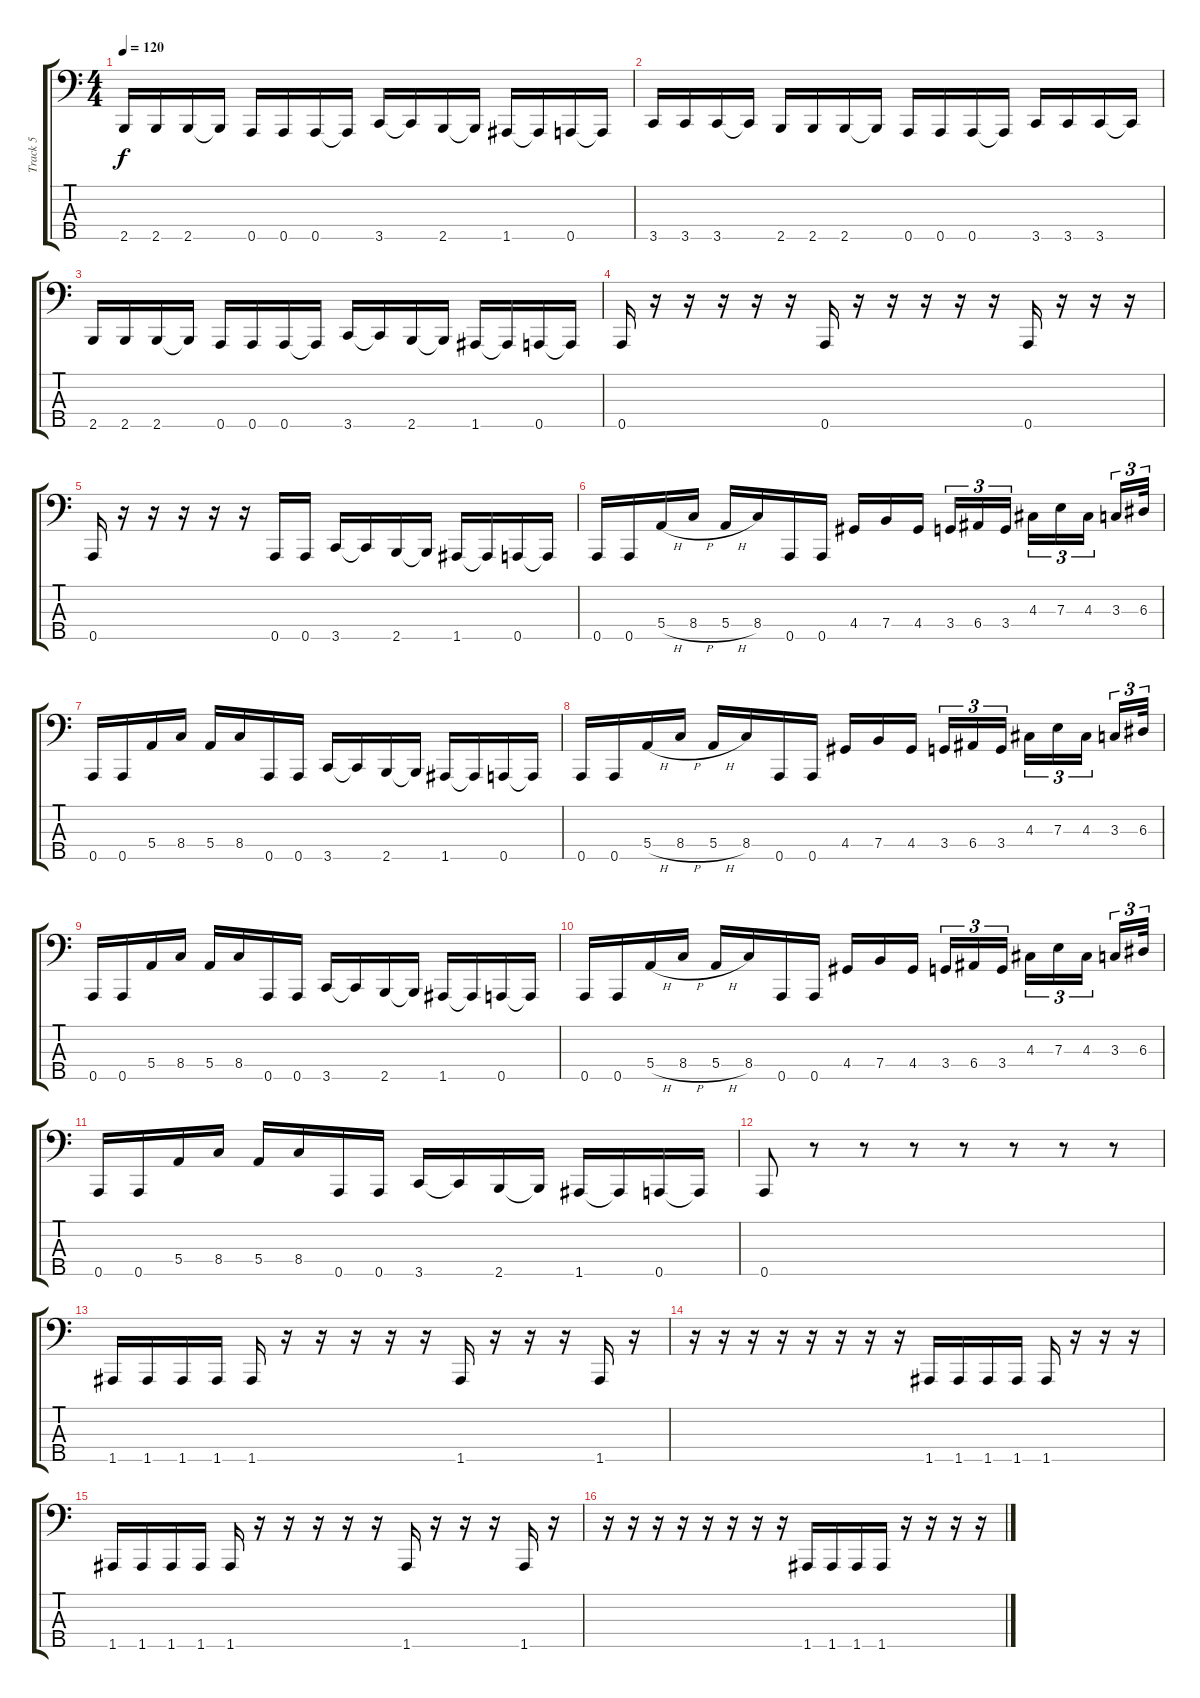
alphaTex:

\track ("Track 5" "Track 5") {instrument electricbasspick}
\staff {score tabs}
\tuning (G2 D2 A1 E1 A0) {hide}
\ts (4 4)
\tempo 120
\clef f4
\ks c
2.5.16{dy f} 2.5.16 2.5.16 2.5{t}.16 0.5.16 0.5.16 0.5.16 0.5{t}.16 3.5.16 3.5{t}.16 2.5.16 2.5{t}.16 1.5.16 1.5{t}.16 0.5.16 0.5{t}.16 |
3.5.16 3.5.16 3.5.16 3.5{t}.16 2.5.16 2.5.16 2.5.16 2.5{t}.16 0.5.16 0.5.16 0.5.16 0.5{t}.16 3.5.16 3.5.16 3.5.16 3.5{t}.16 |
2.5.16 2.5.16 2.5.16 2.5{t}.16 0.5.16 0.5.16 0.5.16 0.5{t}.16 3.5.16 3.5{t}.16 2.5.16 2.5{t}.16 1.5.16 1.5{t}.16 0.5.16 0.5{t}.16 |
0.5.16 r.16 r.16 r.16 r.16 r.16 0.5.16 r.16 r.16 r.16 r.16 r.16 0.5.16 r.16 r.16 r.16 |
0.5.16 r.16 r.16 r.16 r.16 r.16 0.5.16 0.5.16 3.5.16 3.5{t}.16 2.5.16 2.5{t}.16 1.5.16 1.5{t}.16 0.5.16 0.5{t}.16 |
0.5.16 0.5.16 5.4{h}.16 8.4{h}.16 5.4{h}.16 8.4.16 0.5.16 0.5.16 4.4.16 7.4.16 4.4.16 3.4.16{tu (3 2)} 6.4.16{tu (3 2)} 3.4.16{tu (3 2)} 4.3.16{tu (3 2)} 7.3.16{tu (3 2)} 4.3.16{tu (3 2)} 3.3.16{tu (3 2)} 6.3.32{tu (3 2)} |
0.5.16 0.5.16 5.4.16 8.4.16 5.4.16 8.4.16 0.5.16 0.5.16 3.5.16 3.5{t}.16 2.5.16 2.5{t}.16 1.5.16 1.5{t}.16 0.5.16 0.5{t}.16 |
0.5.16 0.5.16 5.4{h}.16 8.4{h}.16 5.4{h}.16 8.4.16 0.5.16 0.5.16 4.4.16 7.4.16 4.4.16 3.4.16{tu (3 2)} 6.4.16{tu (3 2)} 3.4.16{tu (3 2)} 4.3.16{tu (3 2)} 7.3.16{tu (3 2)} 4.3.16{tu (3 2)} 3.3.16{tu (3 2)} 6.3.32{tu (3 2)} |
0.5.16 0.5.16 5.4.16 8.4.16 5.4.16 8.4.16 0.5.16 0.5.16 3.5.16 3.5{t}.16 2.5.16 2.5{t}.16 1.5.16 1.5{t}.16 0.5.16 0.5{t}.16 |
0.5.16 0.5.16 5.4{h}.16 8.4{h}.16 5.4{h}.16 8.4.16 0.5.16 0.5.16 4.4.16 7.4.16 4.4.16 3.4.16{tu (3 2)} 6.4.16{tu (3 2)} 3.4.16{tu (3 2)} 4.3.16{tu (3 2)} 7.3.16{tu (3 2)} 4.3.16{tu (3 2)} 3.3.16{tu (3 2)} 6.3.32{tu (3 2)} |
0.5.16 0.5.16 5.4.16 8.4.16 5.4.16 8.4.16 0.5.16 0.5.16 3.5.16 3.5{t}.16 2.5.16 2.5{t}.16 1.5.16 1.5{t}.16 0.5.16 0.5{t}.16 |
0.5.8 r.8 r.8 r.8 r.8 r.8 r.8 r.8 |
1.5.16 1.5.16 1.5.16 1.5.16 1.5.16 r.16 r.16 r.16 r.16 r.16 1.5.16 r.16 r.16 r.16 1.5.16 r.16 |
r.16 r.16 r.16 r.16 r.16 r.16 r.16 r.16 1.5.16 1.5.16 1.5.16 1.5.16 1.5.16 r.16 r.16 r.16 |
1.5.16 1.5.16 1.5.16 1.5.16 1.5.16 r.16 r.16 r.16 r.16 r.16 1.5.16 r.16 r.16 r.16 1.5.16 r.16 |
r.16 r.16 r.16 r.16 r.16 r.16 r.16 r.16 1.5.16 1.5.16 1.5.16 1.5.16 r.16 r.16 r.16 r.16
